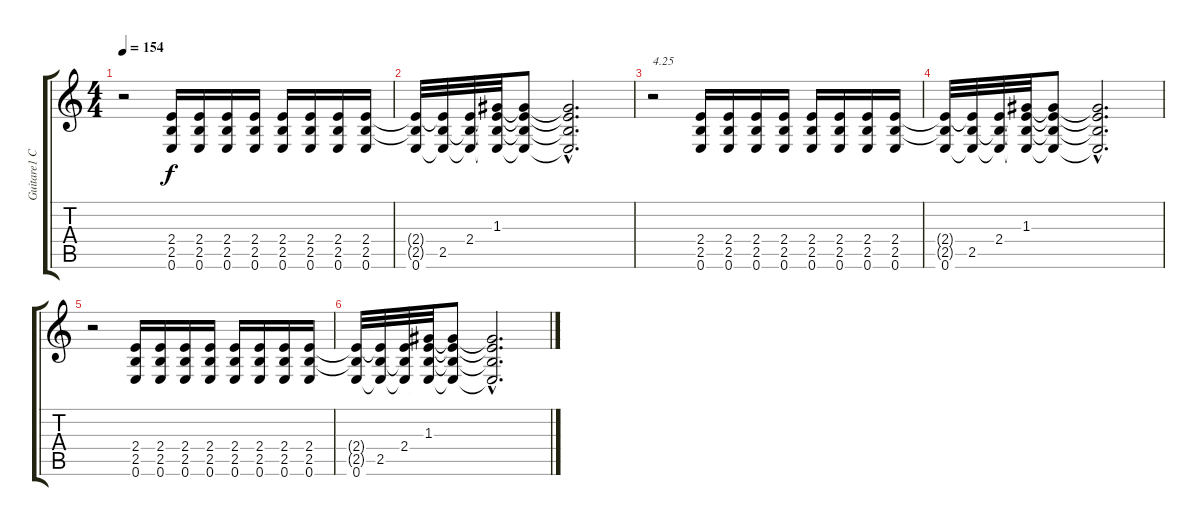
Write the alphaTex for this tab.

\track ("Guitare1 Clean" "Guitare1 C") {instrument acousticguitarsteel}
\staff {score tabs}
\tuning (E4 B3 G3 D3 A2 E2) {hide}
\ts (4 4)
\tempo 154
\clef g2
\ks c
r.2{dy f} (2.4 2.5 0.6).16 (2.4 2.5 0.6).16 (2.4 2.5 0.6).16 (2.4 2.5 0.6).16 (2.4 2.5 0.6).16 (2.4 2.5 0.6).16 (2.4 2.5 0.6).16 (2.4 2.5 0.6).16 |
(2.4{t} 2.5{t} 0.6).32 (2.4{t} 2.5 0.6{t}).32 (2.4 2.5{t} 0.6{t}).32 (1.3 2.4{t} 2.5{t} 0.6{t}).32 (1.3{t} 2.4{t} 2.5{t} 0.6{t}).8 (1.3{hac t} 2.4{hac t} 2.5{hac t} 0.6{hac t}).2{d} |
r.2{txt "4.25"} (2.4 2.5 0.6).16 (2.4 2.5 0.6).16 (2.4 2.5 0.6).16 (2.4 2.5 0.6).16 (2.4 2.5 0.6).16 (2.4 2.5 0.6).16 (2.4 2.5 0.6).16 (2.4 2.5 0.6).16 |
(2.4{t} 2.5{t} 0.6).32 (2.4{t} 2.5 0.6{t}).32 (2.4 2.5{t} 0.6{t}).32 (1.3 2.4{t} 2.5{t} 0.6{t}).32 (1.3{t} 2.4{t} 2.5{t} 0.6{t}).8 (1.3{hac t} 2.4{hac t} 2.5{hac t} 0.6{hac t}).2{d} |
r.2 (2.4 2.5 0.6).16 (2.4 2.5 0.6).16 (2.4 2.5 0.6).16 (2.4 2.5 0.6).16 (2.4 2.5 0.6).16 (2.4 2.5 0.6).16 (2.4 2.5 0.6).16 (2.4 2.5 0.6).16 |
(2.4{t} 2.5{t} 0.6).32 (2.4{t} 2.5 0.6{t}).32 (2.4 2.5{t} 0.6{t}).32 (1.3 2.4{t} 2.5{t} 0.6{t}).32 (1.3{t} 2.4{t} 2.5{t} 0.6{t}).8 (1.3{hac t} 2.4{hac t} 2.5{hac t} 0.6{hac t}).2{d}
